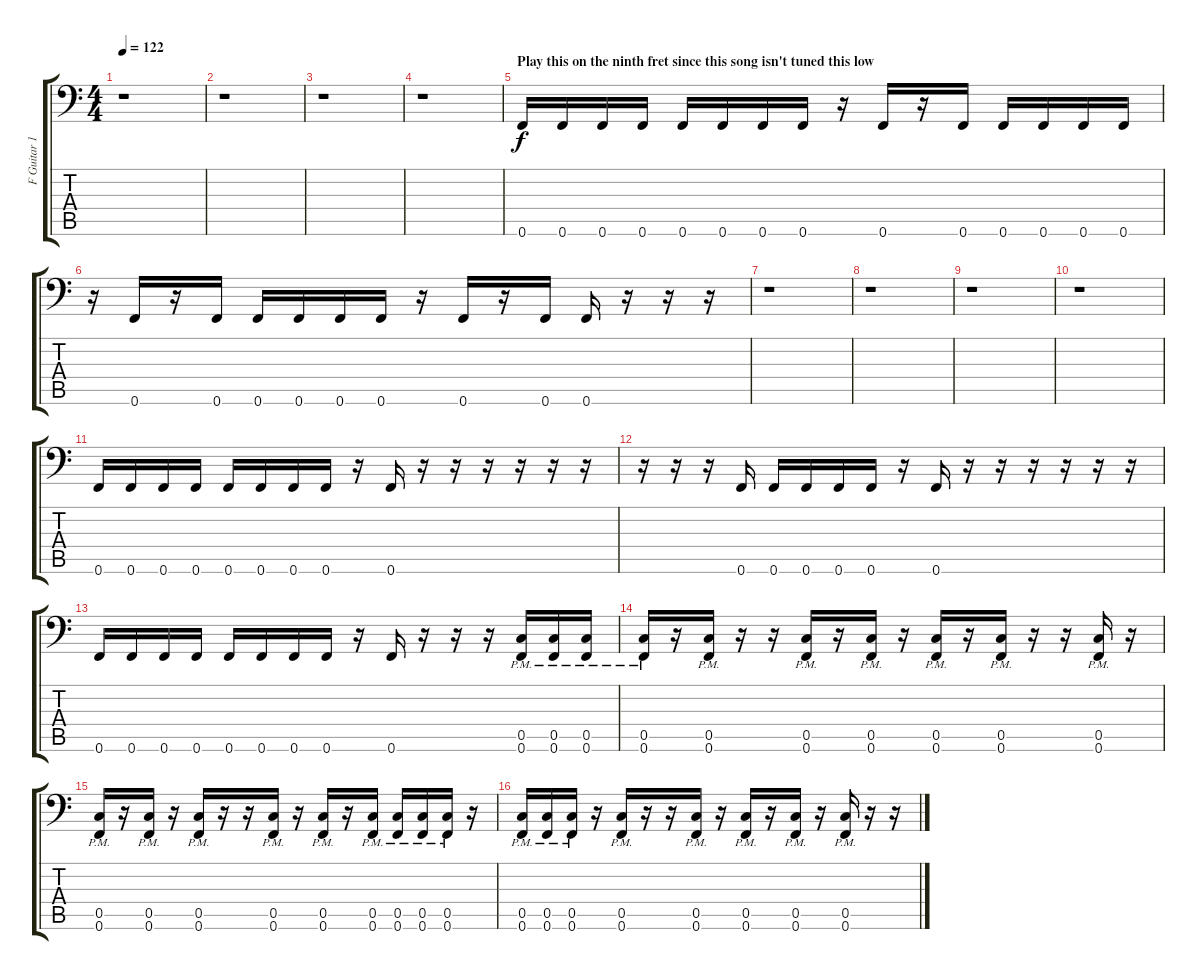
\track ("F Guitar 1" "F Guitar 1") {instrument distortionguitar}
\staff {score tabs}
\tuning (G3 D3 Bb2 F2 C2 F1) {hide}
\ts (4 4)
\tempo 122
\clef f4
\ks c
r.1{dy f} |
r.1 |
r.1 |
r.1 |
\section ("" "Play this on the ninth fret since this song isn't tuned this low")
0.6.16 0.6.16 0.6.16 0.6.16 0.6.16 0.6.16 0.6.16 0.6.16 r.16 0.6.16 r.16 0.6.16 0.6.16 0.6.16 0.6.16 0.6.16 |
r.16 0.6.16 r.16 0.6.16 0.6.16 0.6.16 0.6.16 0.6.16 r.16 0.6.16 r.16 0.6.16 0.6.16 r.16 r.16 r.16 |
r.1 |
r.1 |
r.1 |
r.1 |
0.6.16 0.6.16 0.6.16 0.6.16 0.6.16 0.6.16 0.6.16 0.6.16 r.16 0.6.16 r.16 r.16 r.16 r.16 r.16 r.16 |
r.16 r.16 r.16 0.6.16 0.6.16 0.6.16 0.6.16 0.6.16 r.16 0.6.16 r.16 r.16 r.16 r.16 r.16 r.16 |
0.6.16 0.6.16 0.6.16 0.6.16 0.6.16 0.6.16 0.6.16 0.6.16 r.16 0.6.16 r.16 r.16 r.16 (0.5{pm} 0.6{pm}).16 (0.5{pm} 0.6{pm}).16 (0.5{pm} 0.6{pm}).16 |
(0.5{pm} 0.6{pm}).16 r.16 (0.5{pm} 0.6{pm}).16 r.16 r.16 (0.5{pm} 0.6{pm}).16 r.16 (0.5{pm} 0.6{pm}).16 r.16 (0.5{pm} 0.6{pm}).16 r.16 (0.5{pm} 0.6{pm}).16 r.16 r.16 (0.5{pm} 0.6{pm}).16 r.16 |
(0.5{pm} 0.6{pm}).16 r.16 (0.5{pm} 0.6{pm}).16 r.16 (0.5{pm} 0.6{pm}).16 r.16 r.16 (0.5{pm} 0.6{pm}).16 r.16 (0.5{pm} 0.6{pm}).16 r.16 (0.5{pm} 0.6{pm}).16 (0.5{pm} 0.6{pm}).16 (0.5{pm} 0.6{pm}).16 (0.5{pm} 0.6{pm}).16 r.16 |
(0.5{pm} 0.6{pm}).16 (0.5{pm} 0.6{pm}).16 (0.5{pm} 0.6{pm}).16 r.16 (0.5{pm} 0.6{pm}).16 r.16 r.16 (0.5{pm} 0.6{pm}).16 r.16 (0.5{pm} 0.6{pm}).16 r.16 (0.5{pm} 0.6{pm}).16 r.16 (0.5{pm} 0.6{pm}).16 r.16 r.16
